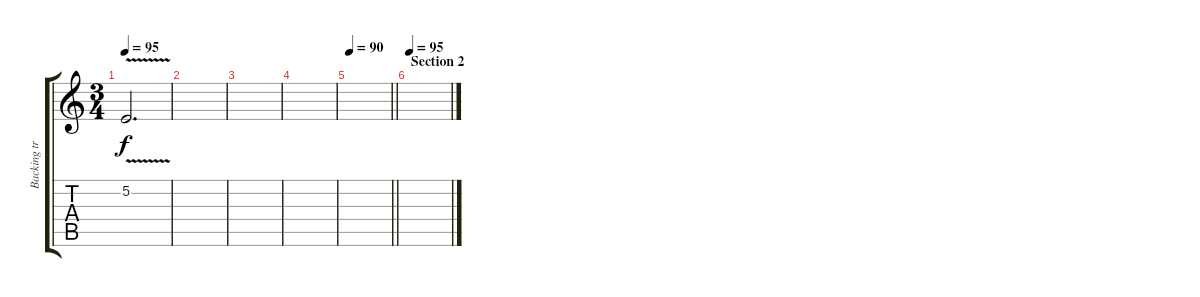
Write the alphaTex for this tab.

\track ("Backing track 1" "Backing tr") {instrument recorder}
\staff {score tabs}
\tuning (E4 B3 G3 D3 A2 E2) {hide}
\ts (3 4)
\tempo 95
\clef g2
\ks c
5.2{v t}.2{d dy f volume 0} |
|
|
|
\tempo 90
\barLineRight lightlight
|
\section ("" "Section 2")
\tempo 95
